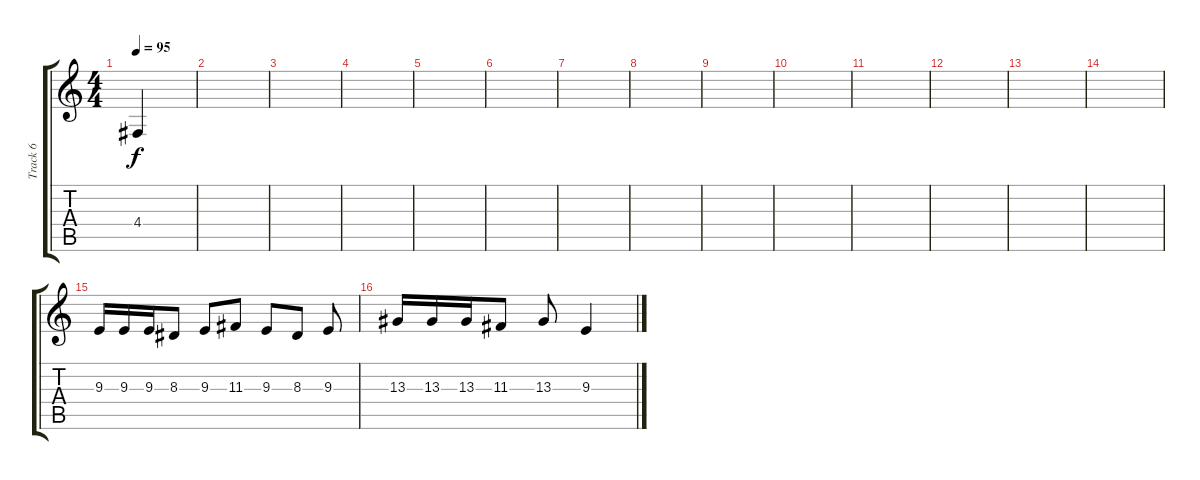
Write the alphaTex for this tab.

\track ("Track 6" "Track 6") {instrument baritonesax}
\staff {score tabs}
\tuning (E4 B3 G3 D3 A2 E2) {hide}
\ts (4 4)
\tempo 95
\clef g2
\ks c
4.4.4{dy f} |
|
|
|
|
|
|
|
|
|
|
|
|
|
9.3.16 9.3.16 9.3.16 8.3.8 9.3.8 11.3.8 9.3.8 8.3.8 9.3.8 |
13.3.16 13.3.16 13.3.16 11.3.8 13.3.8 9.3.4
